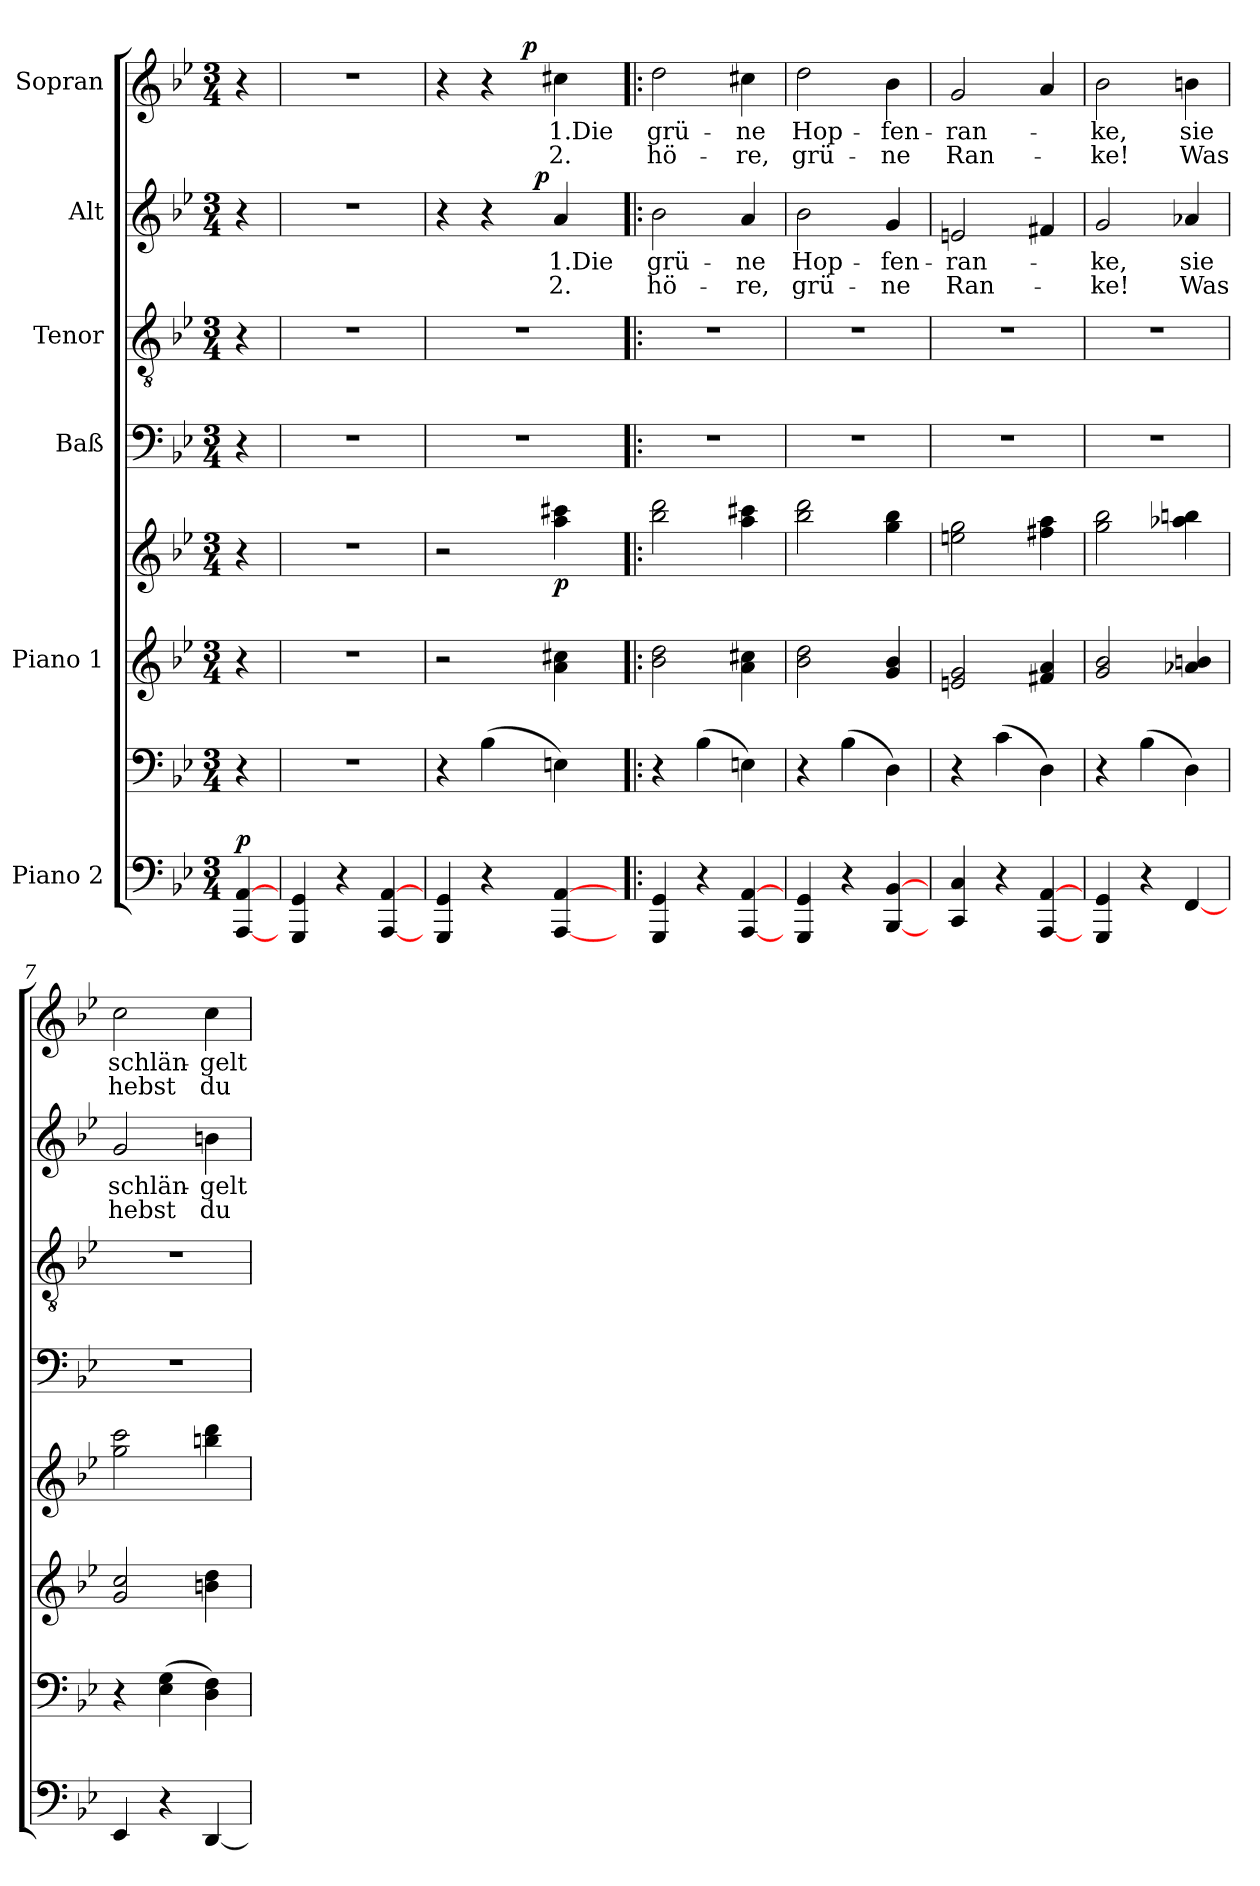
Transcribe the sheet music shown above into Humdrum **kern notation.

**kern	**kern	**dynam	**kern	**kern	**dynam	**kern	**kern	**kern	**text	**text	**dynam	**kern	**text	**text	**dynam
*part6	*part6	*part6	*part5	*part5	*part5	*part4	*part3	*part2	*part2	*part2	*part2	*part1	*part1	*part1	*part1
*staff8	*staff7	*staff7/8	*staff6	*staff5	*staff5/6	*staff4	*staff3	*staff2	*staff2	*staff2	*staff2	*staff1	*staff1	*staff1	*staff1
*I"Piano 2	*	*	*I"Piano 1	*	*	*I"Baß	*I"Tenor	*I"Alt	*	*	*	*I"Sopran	*	*	*
*clefF4	*clefF4	*	*clefG2	*clefG2	*	*clefF4	*clefGv2	*clefG2	*	*	*	*clefG2	*	*	*
*k[b-e-]	*k[b-e-]	*	*k[b-e-]	*k[b-e-]	*	*k[b-e-]	*k[b-e-]	*k[b-e-]	*	*	*	*k[b-e-]	*	*	*
*g:	*g:	*	*g:	*g:	*	*g:	*g:	*g:	*	*	*	*g:	*	*	*
*M3/4	*M3/4	*	*M3/4	*M3/4	*	*M3/4	*M3/4	*M3/4	*	*	*	*M3/4	*	*	*
=	=	=	=	=	=	=	=	=	=	=	=	=	=	=	=
!	!	!LO:DY:a=2	!	!	!	!	!	!	!	!	!	!	!	!	!
[4AAA/ [4AA/	4r	p	4r	4r	.	4r	4r	4r	.	.	.	4r	.	.	.
=1	=1	=1	=1	=1	=1	=1	=1	=1	=1	=1	=1	=1	=1	=1	=1
4GGG/ 4GG/	2.r	.	2.r	2.r	.	2.r	2.r	2.r	.	.	.	2.r	.	.	.
4r	.	.	.	.	.	.	.	.	.	.	.	.	.	.	.
[4AAA/ [4AA/	.	.	.	.	.	.	.	.	.	.	.	.	.	.	.
=2	=2	=2	=2	=2	=2	=2	=2	=2	=2	=2	=2	=2	=2	=2	=2
*	*	*	*	*	*	*	*	*^	*	*	*	*^	*	*	*
4GGG/ 4GG/	4r	.	2r	2r	.	2.r	2.r	4r	4..ryy	.	.	.	4r	4ryy	.	.	.
4r	(4B-\	.	.	.	.	.	.	4r	.	.	.	.	4r	8ryy	.	.	.
.	.	.	.	.	.	.	.	.	.	.	.	.	.	32ryy	.	.	.
!	!	!	!	!	!	!	!	!	!	!	!	!	!	!	!	!	!LO:DY:a
.	.	.	.	.	.	.	.	.	.	.	.	.	.	4ryy	.	.	p
!	!	!	!	!	!	!	!	!	!	!	!	!LO:DY:a	!	!	!	!	!
.	.	.	.	.	.	.	.	.	4ryy	.	.	p	.	.	.	.	.
!	!	!	!	!	!LO:DY:b	!	!	!	!	!	!	!	!	!	!	!	!
[4AAA/ [4AA/	4En\)	.	4a\ 4cc#X\	4aa\ 4ccc#X\	p	.	.	4a/	.	1.Die	2.	.	4cc#X\	.	1.Die	2.	.
.	.	.	.	.	.	.	.	.	.	.	.	.	.	16.ryy	.	.	.
.	.	.	.	.	.	.	.	.	16ryy	.	.	.	.	.	.	.	.
*	*	*	*	*	*	*	*	*v	*v	*	*	*	*	*	*	*	*
*	*	*	*	*	*	*	*	*	*	*	*	*v	*v	*	*	*
=3!|:	=3!|:	=3!|:	=3!|:	=3!|:	=3!|:	=3!|:	=3!|:	=3!|:	=3!|:	=3!|:	=3!|:	=3!|:	=3!|:	=3!|:	=3!|:
4GGG/ 4GG/	4r	.	2b-\ 2dd\	2bb-\ 2ddd\	.	2.r	2.r	2b-\	grü-	hö-	.	2dd\	grü-	hö-	.
4r	(4B-\	.	.	.	.	.	.	.	.	.	.	.	.	.	.
[4AAA/ [4AA/	4En\)	.	4a\ 4cc#X\	4aa\ 4ccc#X\	.	.	.	4a/	-ne	-re,	.	4cc#X\	-ne	-re,	.
=4	=4	=4	=4	=4	=4	=4	=4	=4	=4	=4	=4	=4	=4	=4	=4
4GGG/ 4GG/	4r	.	2b-\ 2dd\	2bb-\ 2ddd\	.	2.r	2.r	2b-\	Hop-	grü-	.	2dd\	Hop-	grü-	.
4r	(4B-\	.	.	.	.	.	.	.	.	.	.	.	.	.	.
[4BBB-/ [4BB-/	4D\)	.	4g/ 4b-/	4gg\ 4bb-\	.	.	.	4g/	-fen-	-ne	.	4b-\	-fen-	-ne	.
=5	=5	=5	=5	=5	=5	=5	=5	=5	=5	=5	=5	=5	=5	=5	=5
4CC/ 4C/	4r	.	2en/ 2g/	2een\ 2gg\	.	2.r	2.r	2en/	-ran-	Ran-	.	2g/	-ran-	Ran-	.
4r	(4c\	.	.	.	.	.	.	.	.	.	.	.	.	.	.
[4AAA/ [4AA/	4D\)	.	4f#X/ 4a/	4ff#X\ 4aa\	.	.	.	4f#X/	.	.	.	4a/	.	.	.
!!LO:PB:g=z
=6	=6	=6	=6	=6	=6	=6	=6	=6	=6	=6	=6	=6	=6	=6	=6
4GGG/ 4GG/	4r	.	2g/ 2b-/	2gg\ 2bb-\	.	2.r	2.r	2g/	-ke,	-ke!	.	2b-\	-ke,	-ke!	.
4r	(4B-\	.	.	.	.	.	.	.	.	.	.	.	.	.	.
[4FF/	4D\)	.	4a-X/ 4bn/	4aa-X\ 4bbn\	.	.	.	4a-X/	sie	Was	.	4bn\	sie	Was	.
=7	=7	=7	=7	=7	=7	=7	=7	=7	=7	=7	=7	=7	=7	=7	=7
4EE-/	4r	.	2g/ 2cc/	2gg\ 2ccc\	.	2.r	2.r	2g/	schlän-	hebst	.	2cc\	schlän-	hebst	.
4r	(4E-\ 4G\	.	.	.	.	.	.	.	.	.	.	.	.	.	.
[4DD/	4D\ 4F\)	.	4bn\ 4dd\	4bbn\ 4ddd\	.	.	.	4bn\	-gelt	du	.	4cc\	-gelt	du	.
=	=	=	=	=	=	=	=	=	=	=	=	=	=	=	=
*-	*-	*-	*-	*-	*-	*-	*-	*-	*-	*-	*-	*-	*-	*-	*-
